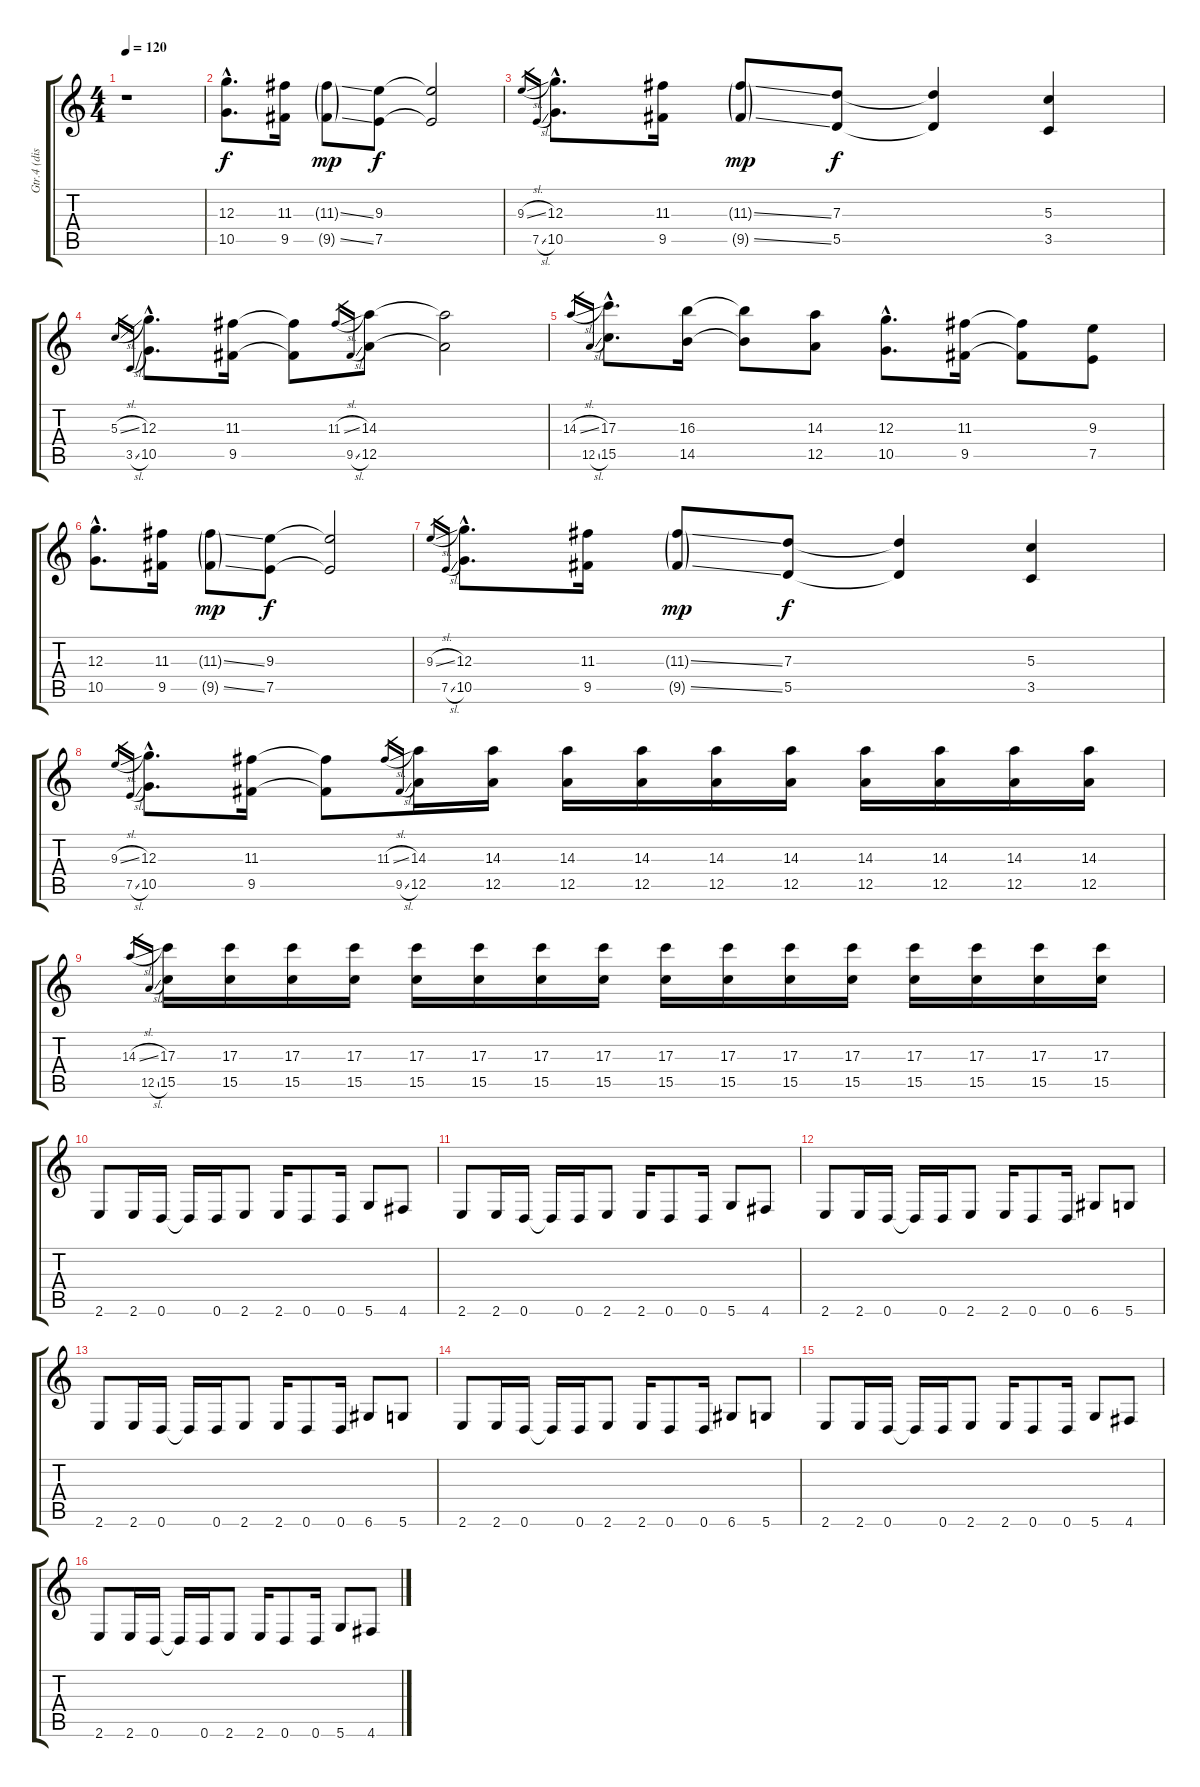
\track ("Gtr.4 (dist.)" "Gtr.4 (dis") {instrument distortionguitar}
\staff {score tabs}
\tuning (E4 B3 G3 D3 A2 D2) {hide}
\ts (4 4)
\tempo 120
\clef g2
\ks c
r.1{dy f} |
(12.3{hac} 10.5{hac}).8{d} (11.3 9.5).16 (11.3{ss g} 9.5{ss g}).8{dy mp} (9.3 7.5).8{dy f} (9.3{t} 7.5{t}).2 |
9.3{sl}.16{gr} 7.5{sl}.16{gr} (12.3{hac} 10.5{hac}).8{d} (11.3 9.5).16 (11.3{ss g} 9.5{ss g}).8{dy mp} (7.3 5.5).8{dy f} (7.3{t} 5.5{t}).4 (5.3 3.5).4 |
5.3{sl}.16{gr} 3.5{sl}.16{gr} (12.3{hac} 10.5{hac}).8{d} (11.3 9.5).16 (11.3{t} 9.5{t}).8 11.3{sl}.16{gr} 9.5{sl}.16{gr} (14.3 12.5).8 (14.3{t} 12.5{t}).2 |
14.3{sl}.16{gr} 12.5{sl}.16{gr} (17.3{hac} 15.5{hac}).8{d} (16.3 14.5).16 (16.3{t} 14.5{t}).8 (14.3 12.5).8 (12.3{hac} 10.5{hac}).8{d} (11.3 9.5).16 (11.3{t} 9.5{t}).8 (9.3 7.5).8 |
(12.3{hac} 10.5{hac}).8{d} (11.3 9.5).16 (11.3{ss g} 9.5{ss g}).8{dy mp} (9.3 7.5).8{dy f} (9.3{t} 7.5{t}).2 |
9.3{sl}.16{gr} 7.5{sl}.16{gr} (12.3{hac} 10.5{hac}).8{d} (11.3 9.5).16 (11.3{ss g} 9.5{ss g}).8{dy mp} (7.3 5.5).8{dy f} (7.3{t} 5.5{t}).4 (5.3 3.5).4 |
9.3{sl}.16{gr} 7.5{sl}.16{gr} (12.3{hac} 10.5{hac}).8{d} (11.3 9.5).16 (11.3{t} 9.5{t}).8 11.3{sl}.16{gr} 9.5{sl}.16{gr} (14.3 12.5).16 (14.3 12.5).16 (14.3 12.5).16 (14.3 12.5).16 (14.3 12.5).16 (14.3 12.5).16 (14.3 12.5).16 (14.3 12.5).16 (14.3 12.5).16 (14.3 12.5).16 |
14.3{sl}.16{gr} 12.5{sl}.16{gr} (17.3 15.5).16 (17.3 15.5).16 (17.3 15.5).16 (17.3 15.5).16 (17.3 15.5).16 (17.3 15.5).16 (17.3 15.5).16 (17.3 15.5).16 (17.3 15.5).16 (17.3 15.5).16 (17.3 15.5).16 (17.3 15.5).16 (17.3 15.5).16 (17.3 15.5).16 (17.3 15.5).16 (17.3 15.5).16 |
2.6.8 2.6.16 0.6.16 0.6{t}.16 0.6.16 2.6.8 2.6.16 0.6.8 0.6.16 5.6.8 4.6.8 |
2.6.8 2.6.16 0.6.16 0.6{t}.16 0.6.16 2.6.8 2.6.16 0.6.8 0.6.16 5.6.8 4.6.8 |
2.6.8 2.6.16 0.6.16 0.6{t}.16 0.6.16 2.6.8 2.6.16 0.6.8 0.6.16 6.6.8 5.6.8 |
2.6.8 2.6.16 0.6.16 0.6{t}.16 0.6.16 2.6.8 2.6.16 0.6.8 0.6.16 6.6.8 5.6.8 |
2.6.8 2.6.16 0.6.16 0.6{t}.16 0.6.16 2.6.8 2.6.16 0.6.8 0.6.16 6.6.8 5.6.8 |
2.6.8 2.6.16 0.6.16 0.6{t}.16 0.6.16 2.6.8 2.6.16 0.6.8 0.6.16 5.6.8 4.6.8 |
2.6.8 2.6.16 0.6.16 0.6{t}.16 0.6.16 2.6.8 2.6.16 0.6.8 0.6.16 5.6.8 4.6.8
